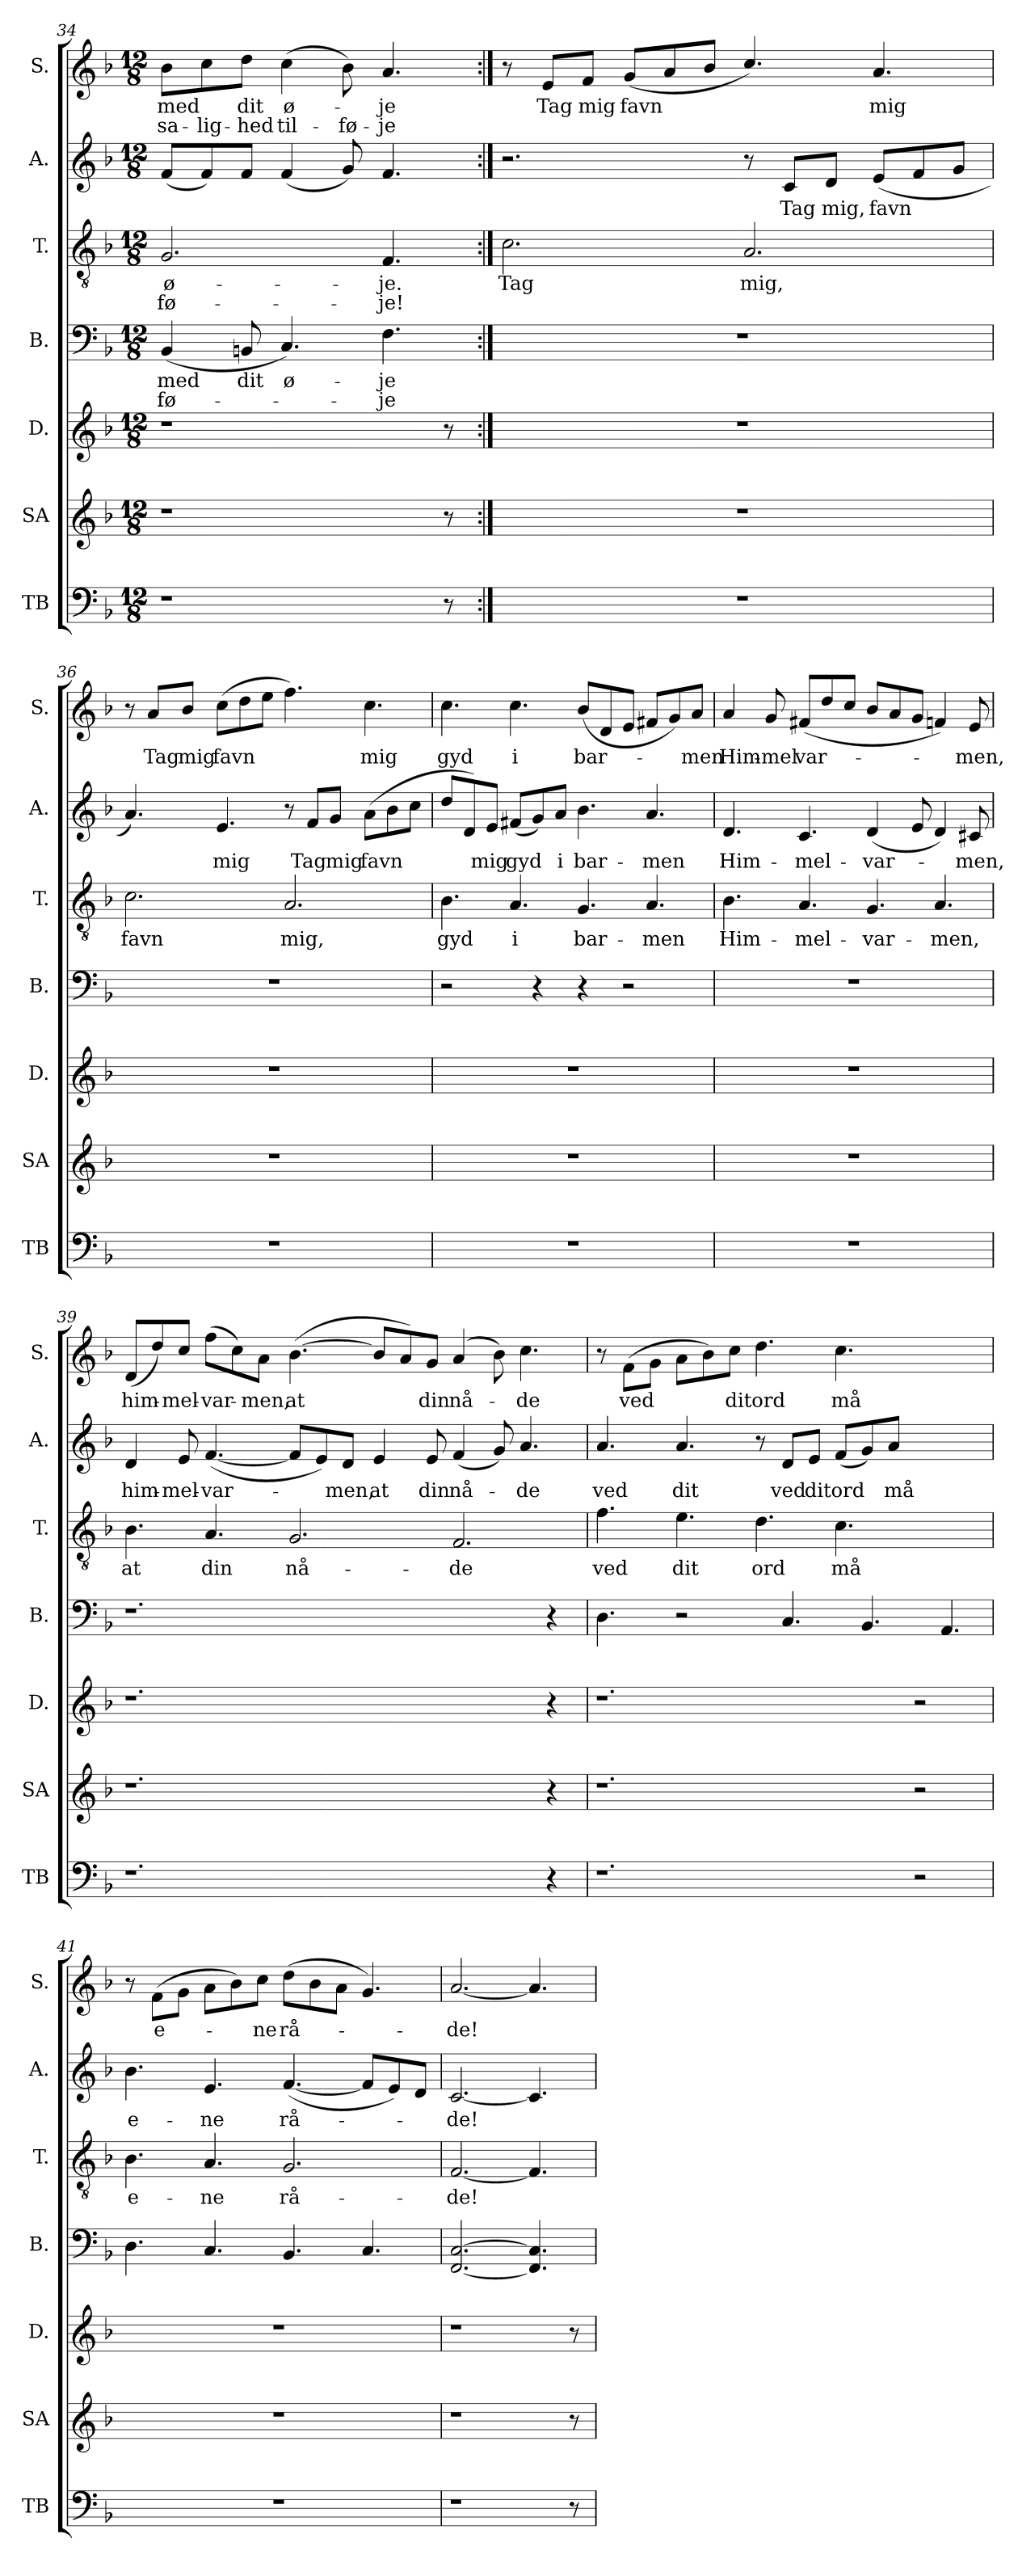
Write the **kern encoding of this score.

**kern	**kern	**kern	**kern	**text	**text	**kern	**text	**text	**kern	**text	**kern	**text	**text
*part7	*part6	*part5	*part4	*part4	*part4	*part3	*part3	*part3	*part2	*part2	*part1	*part1	*part1
*staff7	*staff6	*staff5	*staff4	*staff4	*staff4	*staff3	*staff3	*staff3	*staff2	*staff2	*staff1	*staff1	*staff1
*I"TB	*I"SA	*I"D.	*I"B.	*	*	*I"T.	*	*	*I"A.	*	*I"S.	*	*
*I'TB	*I'SA	*I'D.	*I'B.	*	*	*I'T.	*	*	*I'A.	*	*I'S.	*	*
*clefF4	*clefG2	*clefG2	*clefF4	*	*	*clefGv2	*	*	*clefG2	*	*clefG2	*	*
*k[b-]	*k[b-]	*k[b-]	*k[b-]	*	*	*k[b-]	*	*	*k[b-]	*	*k[b-]	*	*
*M12/8	*M12/8	*M12/8	*M12/8	*	*	*M12/8	*	*	*M12/8	*	*M12/8	*	*
=34	=34	=34	=34	=34	=34	=34	=34	=34	=34	=34	=34	=34	=34
!	!	!	!	!LO:LY:b	!LO:LY:b	!	!LO:LY:b	!LO:LY:b	!	!	!	!LO:LY:b	!LO:LY:b
1r	1r	1r	(<4BB-/	med	-fø-	2.G/	ø-	-fø-	(<8f/L	.	8b-\L	med	sa-
!	!	!	!	!	!	!	!	!	!	!	!	!	!LO:LY:b
.	.	.	.	.	.	.	.	.	8f/)	.	8cc\	.	-lig-
!	!	!	!	!LO:LY:b	!	!	!	!	!	!	!	!LO:LY:b	!LO:LY:b
.	.	.	8BBn/	dit	.	.	.	.	8f/J	.	8dd\J	dit	-hed
!	!	!	!	!LO:LY:b	!	!	!	!	!	!	!	!LO:LY:b	!LO:LY:b
.	.	.	4.C/)	ø-	.	.	.	.	(<4f/	.	(>4cc\	ø-	til-
!	!	!	!	!	!	!	!	!	!	!	!	!	!LO:LY:b
.	.	.	.	.	.	.	.	.	8g/)	.	8b-\)	.	-fø-
!	!	!	!	!LO:LY:b	!LO:LY:b	!	!LO:LY:b	!LO:LY:b	!	!	!	!LO:LY:b	!LO:LY:b
.	.	.	4.F\	-je	-je	4.F/	-je.	-je!	4.f/	.	4.a/	-je	-je
8r	8r	8r	.	.	.	.	.	.	.	.	.	.	.
=35:|!	=35:|!	=35:|!	=35:|!	=35:|!	=35:|!	=35:|!	=35:|!	=35:|!	=35:|!	=35:|!	=35:|!	=35:|!	=35:|!
!	!	!	!	!	!	!	!LO:LY:b	!	!	!	!	!	!
1.r	1.r	1.r	1.r	.	.	2.c\	Tag	.	2.r	.	8r	.	.
!	!	!	!	!	!	!	!	!	!	!	!	!LO:LY:b	!
.	.	.	.	.	.	.	.	.	.	.	8e/L	Tag	.
!	!	!	!	!	!	!	!	!	!	!	!	!LO:LY:b	!
.	.	.	.	.	.	.	.	.	.	.	8f/J	mig	.
!	!	!	!	!	!	!	!	!	!	!	!	!LO:LY:b	!
.	.	.	.	.	.	.	.	.	.	.	(<8g/L	favn	.
.	.	.	.	.	.	.	.	.	.	.	8a/	.	.
.	.	.	.	.	.	.	.	.	.	.	8b-/J	.	.
!	!	!	!	!	!	!	!LO:LY:b	!	!	!	!	!	!
.	.	.	.	.	.	2.A/	mig,	.	8r	.	4.cc/)	.	.
!	!	!	!	!	!	!	!	!	!	!LO:LY:b	!	!	!
.	.	.	.	.	.	.	.	.	8c/L	Tag	.	.	.
!	!	!	!	!	!	!	!	!	!	!LO:LY:b	!	!	!
.	.	.	.	.	.	.	.	.	8d/J	mig,	.	.	.
!	!	!	!	!	!	!	!	!	!	!LO:LY:b	!	!LO:LY:b	!
.	.	.	.	.	.	.	.	.	(<8e/L	favn	4.a/	mig	.
.	.	.	.	.	.	.	.	.	8f/	.	.	.	.
.	.	.	.	.	.	.	.	.	8g/J	.	.	.	.
!!LO:LB:g=z
=36	=36	=36	=36	=36	=36	=36	=36	=36	=36	=36	=36	=36	=36
!	!	!	!	!	!	!	!LO:LY:b	!	!	!	!	!	!
1.r	1.r	1.r	1.r	.	.	2.c\	favn	.	4.a/)	.	8r	.	.
!	!	!	!	!	!	!	!	!	!	!	!	!LO:LY:b	!
.	.	.	.	.	.	.	.	.	.	.	8a/L	Tag	.
!	!	!	!	!	!	!	!	!	!	!	!	!LO:LY:b	!
.	.	.	.	.	.	.	.	.	.	.	8b-/J	mig	.
!	!	!	!	!	!	!	!	!	!	!LO:LY:b	!	!LO:LY:b	!
.	.	.	.	.	.	.	.	.	4.e/	mig	(>8cc\L	favn	.
.	.	.	.	.	.	.	.	.	.	.	8dd\	.	.
.	.	.	.	.	.	.	.	.	.	.	8ee\J	.	.
!	!	!	!	!	!	!	!LO:LY:b	!	!	!	!	!	!
.	.	.	.	.	.	2.A/	mig,	.	8r	.	4.ff\)	.	.
!	!	!	!	!	!	!	!	!	!	!LO:LY:b	!	!	!
.	.	.	.	.	.	.	.	.	8f/L	Tag	.	.	.
!	!	!	!	!	!	!	!	!	!	!LO:LY:b	!	!	!
.	.	.	.	.	.	.	.	.	8g/J	mig	.	.	.
!	!	!	!	!	!	!	!	!	!	!LO:LY:b	!	!LO:LY:b	!
.	.	.	.	.	.	.	.	.	(>8a\L	favn	4.cc\	mig	.
.	.	.	.	.	.	.	.	.	8b-\	.	.	.	.
.	.	.	.	.	.	.	.	.	8cc\J	.	.	.	.
=37	=37	=37	=37	=37	=37	=37	=37	=37	=37	=37	=37	=37	=37
!	!	!	!	!	!	!	!LO:LY:b	!	!	!	!	!LO:LY:b	!
1.r	1.r	1.r	2r	.	.	4.B-\	gyd	.	8dd/L	.	4.cc\	gyd	.
.	.	.	.	.	.	.	.	.	8d/)	.	.	.	.
!	!	!	!	!	!	!	!	!	!	!LO:LY:b	!	!	!
.	.	.	.	.	.	.	.	.	8e/J	mig	.	.	.
!	!	!	!	!	!	!	!LO:LY:b	!	!	!LO:LY:b	!	!LO:LY:b	!
.	.	.	.	.	.	4.A/	i	.	(<8f#X/L	gyd	4.cc\	i	.
.	.	.	4r	.	.	.	.	.	8g/)	.	.	.	.
!	!	!	!	!	!	!	!	!	!	!LO:LY:b	!	!	!
.	.	.	.	.	.	.	.	.	8a/J	i	.	.	.
!	!	!	!	!	!	!	!LO:LY:b	!	!	!LO:LY:b	!	!LO:LY:b	!
.	.	.	4r	.	.	4.G/	bar-	.	4.b-\	bar-	(<8b-/L	bar-	.
.	.	.	.	.	.	.	.	.	.	.	8d/	.	.
.	.	.	2r	.	.	.	.	.	.	.	8e/J	.	.
!	!	!	!	!	!	!	!LO:LY:b	!	!	!LO:LY:b	!	!	!
.	.	.	.	.	.	4.A/	-men	.	4.a/	-men	8f#X/L	.	.
.	.	.	.	.	.	.	.	.	.	.	8g/)	.	.
!	!	!	!	!	!	!	!	!	!	!	!	!LO:LY:b	!
.	.	.	.	.	.	.	.	.	.	.	8a/J	-men	.
!!LO:PB:g=z
=38	=38	=38	=38	=38	=38	=38	=38	=38	=38	=38	=38	=38	=38
!	!	!	!	!	!	!	!LO:LY:b	!	!	!LO:LY:b	!	!LO:LY:b	!
1.r	1.r	1.r	1.r	.	.	4.B-\	Him-	.	4.d/	Him-	4a/	Him-	.
!	!	!	!	!	!	!	!	!	!	!	!	!LO:LY:b	!
.	.	.	.	.	.	.	.	.	.	.	8g/	-mel	.
!	!	!	!	!	!	!	!LO:LY:b	!	!	!LO:LY:b	!	!LO:LY:b	!
.	.	.	.	.	.	4.A/	-mel-	.	4.c/	-mel-	(<8f#X/L	var-	.
.	.	.	.	.	.	.	.	.	.	.	8dd/	.	.
.	.	.	.	.	.	.	.	.	.	.	8cc/J	.	.
!	!	!	!	!	!	!	!LO:LY:b	!	!	!LO:LY:b	!	!	!
.	.	.	.	.	.	4.G/	-var-	.	(<4d/	-var-	8b-/L	.	.
.	.	.	.	.	.	.	.	.	.	.	8a/	.	.
.	.	.	.	.	.	.	.	.	8e/	.	8g/J	.	.
!	!	!	!	!	!	!	!LO:LY:b	!	!	!	!	!	!
.	.	.	.	.	.	4.A/	-men,	.	4d/)	.	4fn/)	.	.
!	!	!	!	!	!	!	!	!	!	!LO:LY:b	!	!LO:LY:b	!
.	.	.	.	.	.	.	.	.	8c#X/	-men,	8e/	-men,	.
=39	=39	=39	=39	=39	=39	=39	=39	=39	=39	=39	=39	=39	=39
!	!	!	!	!	!	!	!LO:LY:b	!	!	!LO:LY:b	!	!LO:LY:b	!
1.r	1.r	1.r	1.r	.	.	4.B-\	at	.	4d/	him-	(<8d/L	him-	.
.	.	.	.	.	.	.	.	.	.	.	8dd/)	.	.
!	!	!	!	!	!	!	!	!	!	!LO:LY:b	!	!LO:LY:b	!
.	.	.	.	.	.	.	.	.	8e/	-mel-	8cc/J	-mel-	.
!	!	!	!	!	!	!	!LO:LY:b	!	!	!LO:LY:b	!	!LO:LY:b	!
.	.	.	.	.	.	4.A/	din	.	(<[4.f/	-var-	(>8ff\L	-var-	.
.	.	.	.	.	.	.	.	.	.	.	8cc\)	.	.
!	!	!	!	!	!	!	!	!	!	!	!	!LO:LY:b	!
.	.	.	.	.	.	.	.	.	.	.	8a\J	-men,	.
!	!	!	!	!	!	!	!LO:LY:b	!	!	!	!	!LO:LY:b	!
.	.	.	.	.	.	2.G/	nå-	.	8f/L]	.	(>[4.b-\	at	.
.	.	.	.	.	.	.	.	.	8e/)	.	.	.	.
!	!	!	!	!	!	!	!	!	!	!LO:LY:b	!	!	!
.	.	.	.	.	.	.	.	.	8d/J	-men,	.	.	.
!	!	!	!	!	!	!	!	!	!	!LO:LY:b	!	!	!
.	.	.	.	.	.	.	.	.	4e/	at	8b-/L]	.	.
.	.	.	.	.	.	.	.	.	.	.	8a/)	.	.
!	!	!	!	!	!	!	!	!	!	!LO:LY:b	!	!LO:LY:b	!
.	.	.	.	.	.	.	.	.	8e/	din	8g/J	din	.
!	!	!	!	!	!	!	!LO:LY:b	!	!	!LO:LY:b	!	!LO:LY:b	!
2ryy	2ryy	2ryy	2ryy	.	.	2.F/	-de	.	(<4f/	nå-	(>4a/	nå-	.
.	.	.	.	.	.	.	.	.	8g/)	.	8b-\)	.	.
!	!	!	!	!	!	!	!	!	!	!LO:LY:b	!	!LO:LY:b	!
.	.	.	.	.	.	.	.	.	4.a/	-de	4.cc\	-de	.
4r	4r	4r	4r	.	.	.	.	.	.	.	.	.	.
!!LO:LB:g=z
=40	=40	=40	=40	=40	=40	=40	=40	=40	=40	=40	=40	=40	=40
!	!	!	!	!	!	!	!LO:LY:b	!	!	!LO:LY:b	!	!	!
1.r	1.r	1.r	4.D\	.	.	4.f\	ved	.	4.a/	ved	8r	.	.
!	!	!	!	!	!	!	!	!	!	!	!	!LO:LY:b	!
.	.	.	.	.	.	.	.	.	.	.	(>8f\L	ved	.
.	.	.	.	.	.	.	.	.	.	.	8g\J	.	.
!	!	!	!	!	!	!	!LO:LY:b	!	!	!LO:LY:b	!	!	!
.	.	.	2r	.	.	4.e\	dit	.	4.a/	dit	8a\L	.	.
.	.	.	.	.	.	.	.	.	.	.	8b-\)	.	.
!	!	!	!	!	!	!	!	!	!	!	!	!LO:LY:b	!
.	.	.	.	.	.	.	.	.	.	.	8cc\J	dit	.
!	!	!	!	!	!	!	!LO:LY:b	!	!	!	!	!LO:LY:b	!
.	.	.	.	.	.	4.d\	ord	.	8r	.	4.dd\	ord	.
!	!	!	!	!	!	!	!	!	!	!LO:LY:b	!	!	!
.	.	.	4.C/	.	.	.	.	.	8d/L	ved	.	.	.
!	!	!	!	!	!	!	!	!	!	!LO:LY:b	!	!	!
.	.	.	.	.	.	.	.	.	8e/J	dit	.	.	.
!	!	!	!	!	!	!	!LO:LY:b	!	!	!LO:LY:b	!	!LO:LY:b	!
.	.	.	.	.	.	4.c\	må	.	(<8f/L	ord	4.cc\	må	.
.	.	.	4.BB-/	.	.	.	.	.	8g/)	.	.	.	.
!	!	!	!	!	!	!	!	!	!	!LO:LY:b	!	!	!
.	.	.	.	.	.	.	.	.	8a/J	må	.	.	.
2r	2r	2r	.	.	.	2ryy	.	.	2ryy	.	2ryy	.	.
.	.	.	4.AA/	.	.	.	.	.	.	.	.	.	.
=41	=41	=41	=41	=41	=41	=41	=41	=41	=41	=41	=41	=41	=41
!	!	!	!	!	!	!	!LO:LY:b	!	!	!LO:LY:b	!	!	!
1.r	1.r	1.r	4.D\	.	.	4.B-\	e-	.	4.b-\	e-	8r	.	.
!	!	!	!	!	!	!	!	!	!	!	!	!LO:LY:b	!
.	.	.	.	.	.	.	.	.	.	.	(>8f\L	e-	.
.	.	.	.	.	.	.	.	.	.	.	8g\J	.	.
!	!	!	!	!	!	!	!LO:LY:b	!	!	!LO:LY:b	!	!	!
.	.	.	4.C/	.	.	4.A/	-ne	.	4.e/	-ne	8a\L	.	.
.	.	.	.	.	.	.	.	.	.	.	8b-\)	.	.
!	!	!	!	!	!	!	!	!	!	!	!	!LO:LY:b	!
.	.	.	.	.	.	.	.	.	.	.	8cc\J	-ne	.
!	!	!	!	!	!	!	!LO:LY:b	!	!	!LO:LY:b	!	!LO:LY:b	!
.	.	.	4.BB-/	.	.	2.G/	rå-	.	(<[4.f/	rå-	(>8dd\L	rå-	.
.	.	.	.	.	.	.	.	.	.	.	8b-\	.	.
.	.	.	.	.	.	.	.	.	.	.	8a\J	.	.
.	.	.	4.C/	.	.	.	.	.	8f/L]	.	4.g/)	.	.
.	.	.	.	.	.	.	.	.	8e/)	.	.	.	.
.	.	.	.	.	.	.	.	.	8d/J	.	.	.	.
=42	=42	=42	=42	=42	=42	=42	=42	=42	=42	=42	=42	=42	=42
!	!	!	!	!	!	!	!LO:LY:b	!	!	!LO:LY:b	!	!LO:LY:b	!
1r	1r	1r	[2.FF/ [2.C/	.	.	[2.F/	-de!	.	[2.c/	-de!	[2.a/	-de!	.
.	.	.	4.FF/] 4.C/]	.	.	4.F/]	.	.	4.c/]	.	4.a/]	.	.
8r	8r	8r	.	.	.	.	.	.	.	.	.	.	.
=	=	=	=	=	=	=	=	=	=	=	=	=	=
*-	*-	*-	*-	*-	*-	*-	*-	*-	*-	*-	*-	*-	*-
